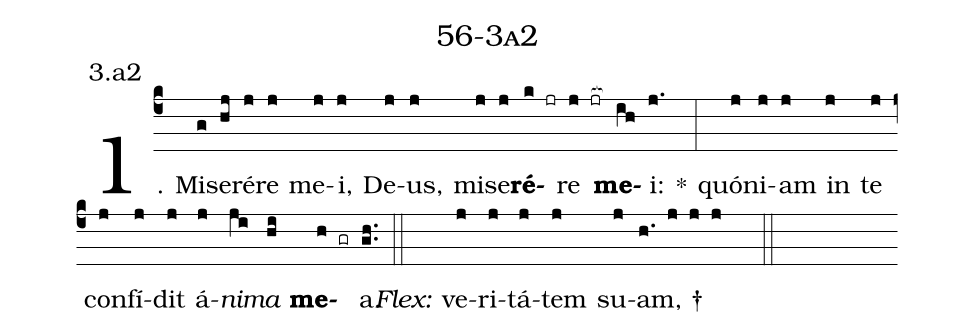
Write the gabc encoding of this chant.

name: 56-3a2;
annotation: 3.a2;
%%
(c4)1. Mi(g)se(hj)ré(j)re(j) me(j)i,(j) De(j)us,(j) mi(j)se(j)<b>ré</b>(k jr)re(j jr[ocb:1{]) <b>me</b>(ih[ocb:0}])i:(j.) *(:) quón(j)i(j)am(j) in(j) te(j) con(j)fí(j)dit(j) á(j)<i>ni</i>(ji)<i>ma</i>(hi) <b>me</b>(h gr)a.(gh..) (::)
<i>Flex:</i>()  ve(j)ri(j)tá(j)tem(j) su(j)am, †(h. j j j  ::)
